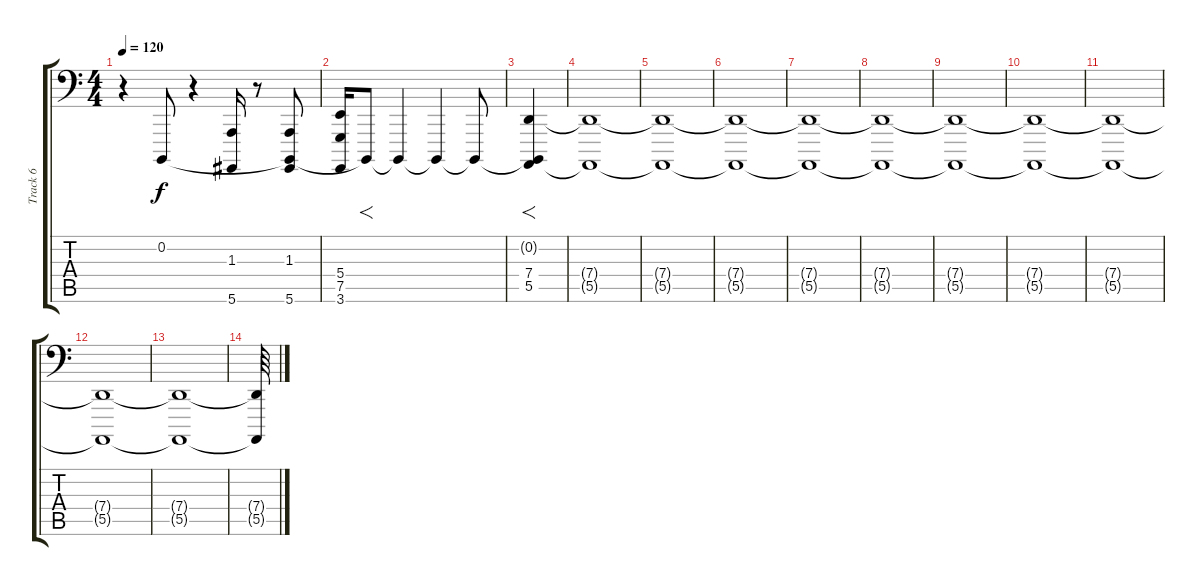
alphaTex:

\track ("Track 6" "Track 6") {instrument lead1square}
\staff {score tabs}
\tuning (E1 B0 G0 D0 A-1 E-1) {hide}
\ts (4 4)
\tempo 120
\clef f4
\ks c
r.4{dy f} 0.2{t}.8 r.4 (1.3 5.6).16 r.8 (0.2{t} 1.3 5.6).8 |
(5.4 7.5 3.6).16 0.2{t}.8{f} 0.2{t}.4 0.2{t}.4 0.2{t}.8 |
(0.2{t} 7.4 5.5).4{f} |
(7.4{t} 5.5{t}).1 |
(7.4{t} 5.5{t}).1 |
(7.4{t} 5.5{t}).1 |
(7.4{t} 5.5{t}).1 |
(7.4{t} 5.5{t}).1 |
(7.4{t} 5.5{t}).1 |
(7.4{t} 5.5{t}).1 |
(7.4{t} 5.5{t}).1 |
(7.4{t} 5.5{t}).1 |
(7.4{t} 5.5{t}).1 |
(7.4{t} 5.5{t}).64
